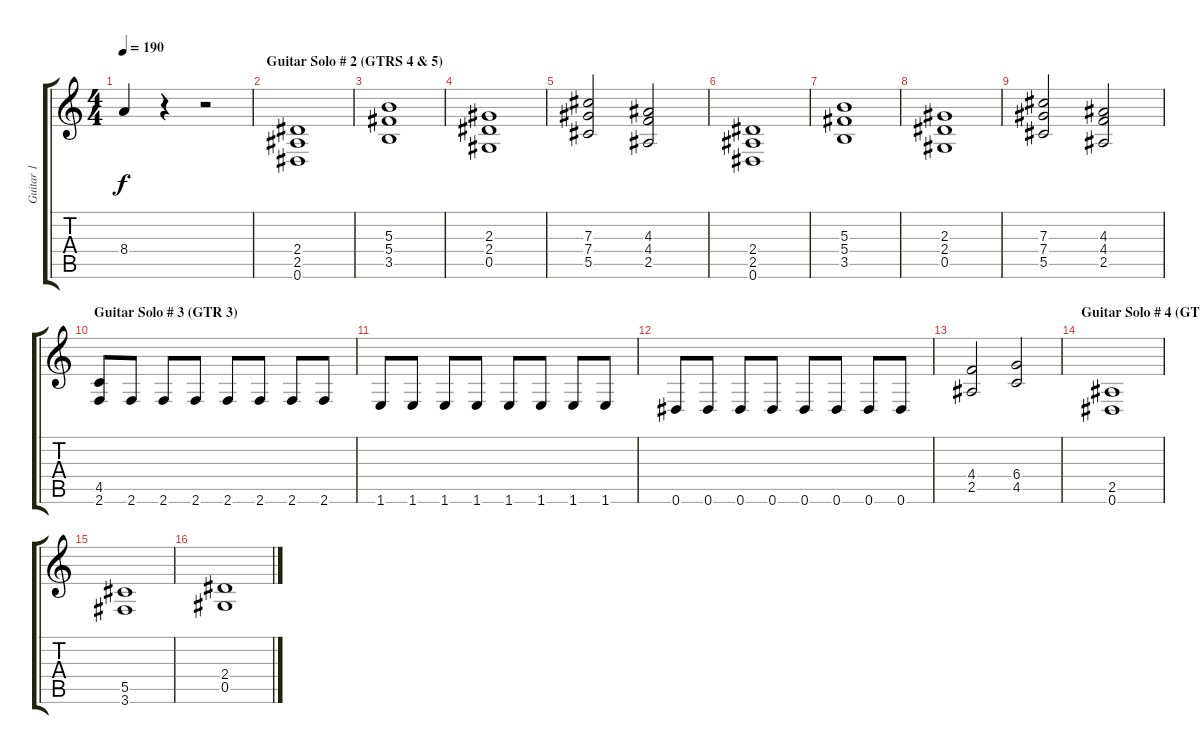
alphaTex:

\track ("Guitar 1" "Guitar 1") {instrument distortionguitar}
\staff {score tabs}
\tuning (Eb4 Bb3 Gb3 Db3 Ab2 Eb2) {hide}
\ts (4 4)
\tempo 190
\clef g2
\ks c
8.4.4{dy f} r.4 r.2 |
\section ("" "Guitar Solo # 2 (GTRS 4 & 5)")
(2.4 2.5 0.6).1 |
(5.3 5.4 3.5).1 |
(2.3 2.4 0.5).1 |
(7.3 7.4 5.5).2 (4.3 4.4 2.5).2 |
(2.4 2.5 0.6).1 |
(5.3 5.4 3.5).1 |
(2.3 2.4 0.5).1 |
(7.3 7.4 5.5).2 (4.3 4.4 2.5).2 |
\section ("" "Guitar Solo # 3 (GTR 3)")
(4.5 2.6).8 2.6.8 2.6.8 2.6.8 2.6.8 2.6.8 2.6.8 2.6.8 |
1.6.8 1.6.8 1.6.8 1.6.8 1.6.8 1.6.8 1.6.8 1.6.8 |
0.6.8 0.6.8 0.6.8 0.6.8 0.6.8 0.6.8 0.6.8 0.6.8 |
(4.4 2.5).2 (6.4 4.5).2 |
\section ("" "Guitar Solo # 4 (GTRS 4 & 5)")
(2.5 0.6).1 |
(5.5 3.6).1 |
(2.4 0.5).1
